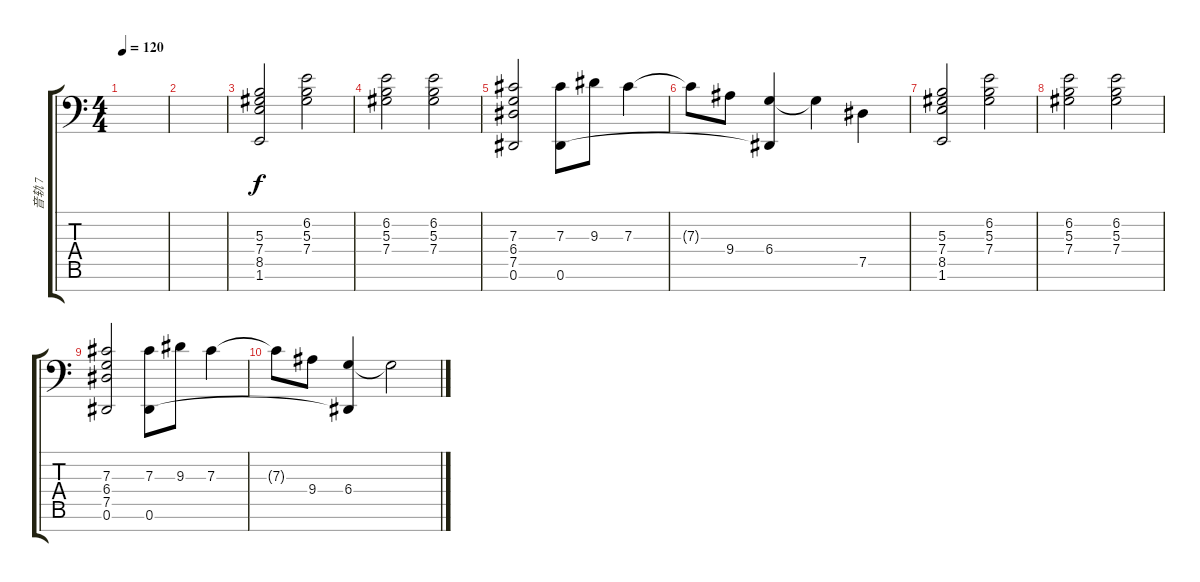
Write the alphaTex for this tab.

\track ("音轨 7" "音轨 7") {instrument acousticgrandpiano}
\staff {score tabs}
\tuning (Eb4 Bb3 Gb3 Db3 Ab2 Eb2 Bb1) {hide}
\ts (4 4)
\tempo 120
\clef f4
\ks c
|
|
(5.3 7.4 8.5 1.6).2{volume 15} (6.2 5.3 7.4).2 |
(6.2 5.3 7.4).2 (6.2 5.3 7.4).2 |
(7.3 6.4 7.5 0.6).2 (7.3 0.6).8 9.3.8 7.3.4 |
7.3{t}.8 9.4.8 (6.4 0.6{t}).4 6.4{t}.4 7.5.4 |
(5.3 7.4 8.5 1.6).2 (6.2 5.3 7.4).2 |
(6.2 5.3 7.4).2 (6.2 5.3 7.4).2 |
(7.3 6.4 7.5 0.6).2 (7.3 0.6).8 9.3.8 7.3.4 |
7.3{t}.8 9.4.8 (6.4 0.6{t}).4 6.4{t}.2
